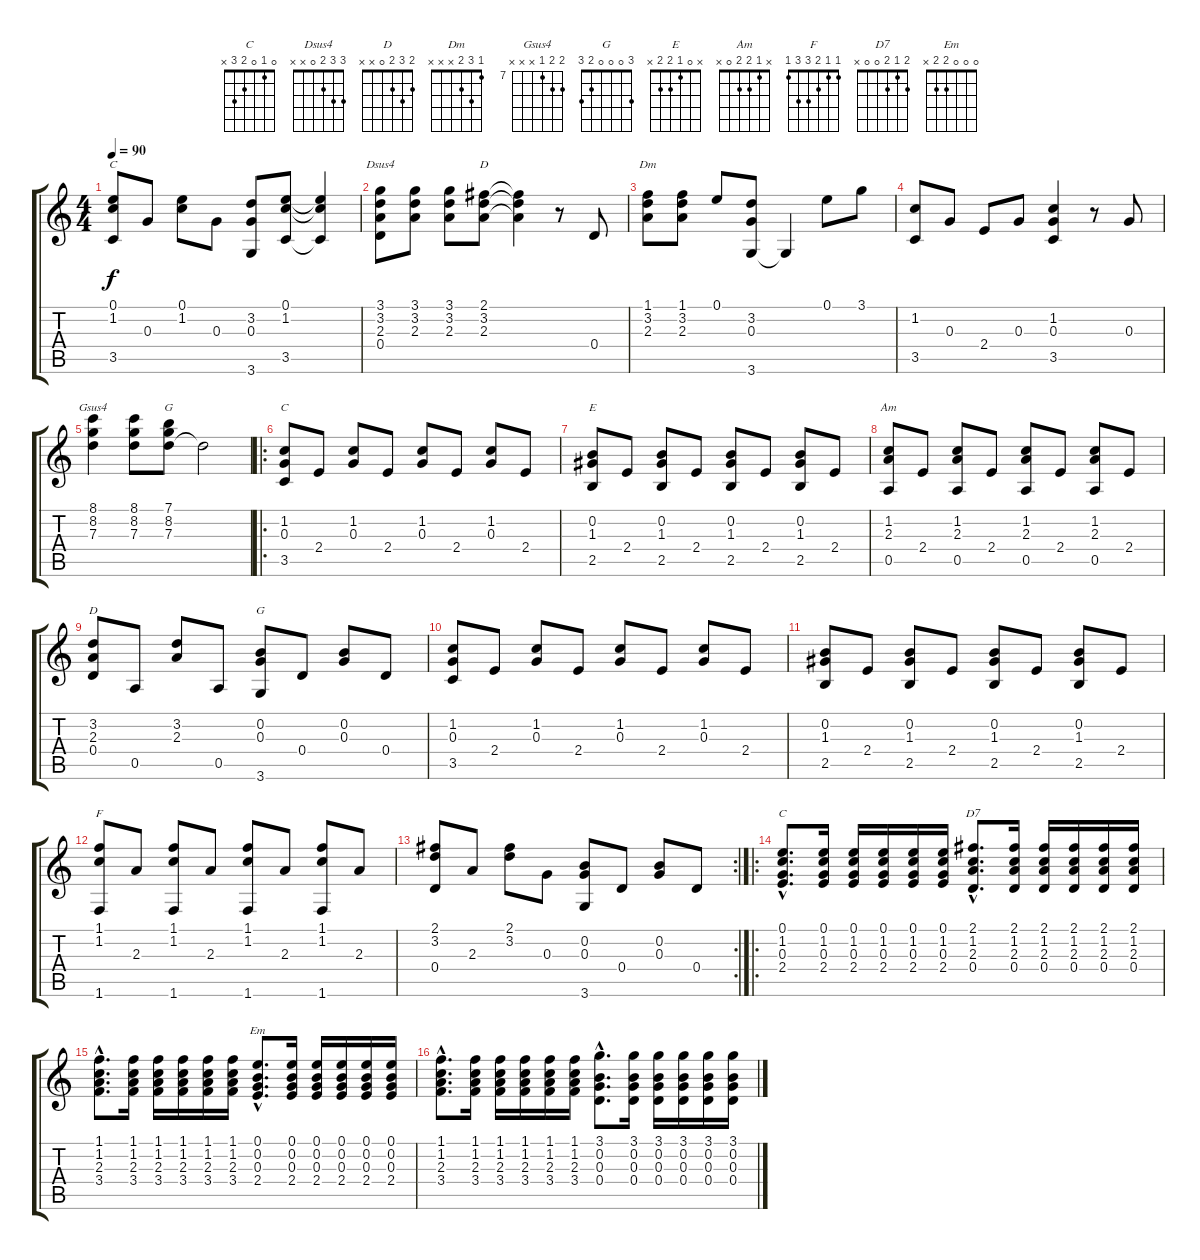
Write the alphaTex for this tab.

\track "" {instrument acousticguitarnylon}
\staff {score tabs}
\tuning (E4 B3 G3 D3 A2 E2) {hide}
\chord ("C" 0 1 0 2 3 3)
\chord ("Dsus4" 3 3 2 0 x x)
\chord ("D" 2 3 2 x x x)
\chord ("Dm" 1 3 2 x x x)
\chord ("Gsus4" 8 8 7 x x x) {firstfret 7}
\chord ("G" 7 8 7 x x x) {firstfret 7}
\chord ("C" x 1 x 2 3 3)
\chord ("E" x 0 1 2 2 x)
\chord ("Am" x 1 2 2 0 x)
\chord ("D" 2 3 2 0 x x)
\chord ("G" 3 0 0 0 2 3)
\chord ("F" 1 1 2 3 3 1)
\chord ("C" 0 1 0 2 3 x)
\chord ("D7" 2 1 2 0 0 x)
\chord ("Em" 0 0 0 2 2 x)
\ts (4 4)
\tempo 90
\clef g2
\ks c
(0.1 1.2 3.5).8{ch "C" dy f instrument acousticguitarnylon} 0.3.8 (0.1 1.2).8 0.3.8 (3.2 0.3 3.6).8 (0.1 1.2 3.5).8 (0.1{t} 1.2{t} 3.5{t}).4 |
(3.1 3.2 2.3 0.4).8{ch "Dsus4"} (3.1 3.2 2.3).8 (3.1 3.2 2.3).8 (2.1 3.2 2.3).8{ch "D"} (2.1{t} 3.2{t} 2.3{t}).4 r.8 0.4.8 |
(1.1 3.2 2.3).8{ch "Dm"} (1.1 3.2 2.3).8 0.1.8 (3.2 0.3 3.6).8 3.6{t}.4 0.1.8 3.1.8 |
(1.2 3.5).8 0.3.8 2.4.8 0.3.8 (1.2 0.3 3.5).4 r.8 0.3.8 |
(8.1 8.2 7.3).4{ch "Gsus4"} (8.1 8.2 7.3).8 (7.1 8.2 7.3).8{ch "G"} 7.3{t}.2{txt ""} |
\ro
(1.2 0.3 3.5).8{ch "C"} 2.4.8 (1.2 0.3).8 2.4.8 (1.2 0.3).8 2.4.8 (1.2 0.3).8 2.4.8 |
(0.2 1.3 2.5).8{ch "E"} 2.4.8 (0.2 1.3 2.5).8 2.4.8 (0.2 1.3 2.5).8 2.4.8 (0.2 1.3 2.5).8 2.4.8 |
(1.2 2.3 0.5).8{ch "Am"} 2.4.8 (1.2 2.3 0.5).8 2.4.8 (1.2 2.3 0.5).8 2.4.8 (1.2 2.3 0.5).8 2.4.8 |
(3.2 2.3 0.4).8{ch "D"} 0.5.8 (3.2 2.3).8 0.5.8 (0.2 0.3 3.6).8{ch "G"} 0.4.8 (0.2 0.3).8 0.4.8 |
(1.2 0.3 3.5).8 2.4.8 (1.2 0.3).8 2.4.8 (1.2 0.3).8 2.4.8 (1.2 0.3).8 2.4.8 |
(0.2 1.3 2.5).8 2.4.8 (0.2 1.3 2.5).8 2.4.8 (0.2 1.3 2.5).8 2.4.8 (0.2 1.3 2.5).8 2.4.8 |
(1.1 1.2 1.6).8{ch "F"} 2.3.8 (1.1 1.2 1.6).8 2.3.8 (1.1 1.2 1.6).8 2.3.8 (1.1 1.2 1.6).8 2.3.8 |
\rc 2
(2.1 3.2 0.4).8 2.3.8 (2.1 3.2).8 0.3.8 (0.2 0.3 3.6).8 0.4.8 (0.2 0.3).8 0.4.8{txt ""} |
\ro
(0.1{hac} 1.2{hac} 0.3{hac} 2.4{hac}).8{d ch "C"} (0.1 1.2 0.3 2.4).16 (0.1 1.2 0.3 2.4).16 (0.1 1.2 0.3 2.4).16 (0.1 1.2 0.3 2.4).16 (0.1 1.2 0.3 2.4).16 (2.1{hac} 1.2{hac} 2.3{hac} 0.4{hac}).8{d ch "D7"} (2.1 1.2 2.3 0.4).16 (2.1 1.2 2.3 0.4).16 (2.1 1.2 2.3 0.4).16 (2.1 1.2 2.3 0.4).16 (2.1 1.2 2.3 0.4).16 |
(1.1{hac} 1.2{hac} 2.3{hac} 3.4{hac}).8{d} (1.1 1.2 2.3 3.4).16 (1.1 1.2 2.3 3.4).16 (1.1 1.2 2.3 3.4).16 (1.1 1.2 2.3 3.4).16 (1.1 1.2 2.3 3.4).16 (0.1{hac} 0.2{hac} 0.3{hac} 2.4{hac}).8{d ch "Em"} (0.1 0.2 0.3 2.4).16 (0.1 0.2 0.3 2.4).16 (0.1 0.2 0.3 2.4).16 (0.1 0.2 0.3 2.4).16 (0.1 0.2 0.3 2.4).16 |
(1.1{hac} 1.2{hac} 2.3{hac} 3.4{hac}).8{d} (1.1 1.2 2.3 3.4).16 (1.1 1.2 2.3 3.4).16 (1.1 1.2 2.3 3.4).16 (1.1 1.2 2.3 3.4).16 (1.1 1.2 2.3 3.4).16 (3.1{hac} 0.2{hac} 0.3{hac} 0.4{hac}).8{d} (3.1 0.2 0.3 0.4).16 (3.1 0.2 0.3 0.4).16 (3.1 0.2 0.3 0.4).16 (3.1 0.2 0.3 0.4).16 (3.1 0.2 0.3 0.4).16
